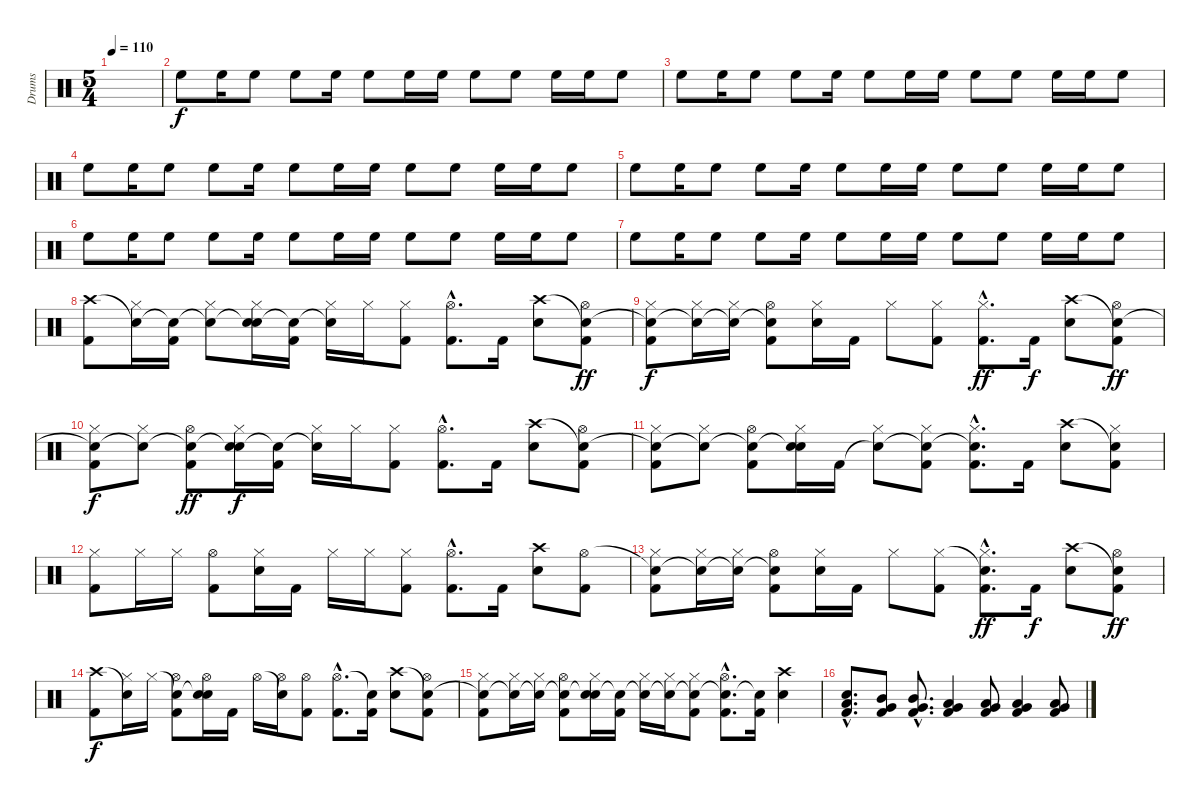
\track ("Drums" "Drums") {instrument percussion}
\staff {score}
\articulation defaults
\ts (5 4)
\tempo 110
\clef neutral
\ks c
|
"High Floor Tom (hit)".8 "High Floor Tom (hit)".16 "High Floor Tom (hit)".8 "High Floor Tom (hit)".8 "High Floor Tom (hit)".16 "High Floor Tom (hit)".8 "High Floor Tom (hit)".16 "High Floor Tom (hit)".16 "High Floor Tom (hit)".8 "High Floor Tom (hit)".8 "High Floor Tom (hit)".16 "High Floor Tom (hit)".16 "High Floor Tom (hit)".8 |
"High Floor Tom (hit)".8 "High Floor Tom (hit)".16 "High Floor Tom (hit)".8 "High Floor Tom (hit)".8 "High Floor Tom (hit)".16 "High Floor Tom (hit)".8 "High Floor Tom (hit)".16 "High Floor Tom (hit)".16 "High Floor Tom (hit)".8 "High Floor Tom (hit)".8 "High Floor Tom (hit)".16 "High Floor Tom (hit)".16 "High Floor Tom (hit)".8 |
"High Floor Tom (hit)".8 "High Floor Tom (hit)".16 "High Floor Tom (hit)".8 "High Floor Tom (hit)".8 "High Floor Tom (hit)".16 "High Floor Tom (hit)".8 "High Floor Tom (hit)".16 "High Floor Tom (hit)".16 "High Floor Tom (hit)".8 "High Floor Tom (hit)".8 "High Floor Tom (hit)".16 "High Floor Tom (hit)".16 "High Floor Tom (hit)".8 |
"High Floor Tom (hit)".8 "High Floor Tom (hit)".16 "High Floor Tom (hit)".8 "High Floor Tom (hit)".8 "High Floor Tom (hit)".16 "High Floor Tom (hit)".8 "High Floor Tom (hit)".16 "High Floor Tom (hit)".16 "High Floor Tom (hit)".8 "High Floor Tom (hit)".8 "High Floor Tom (hit)".16 "High Floor Tom (hit)".16 "High Floor Tom (hit)".8 |
"High Floor Tom (hit)".8 "High Floor Tom (hit)".16 "High Floor Tom (hit)".8 "High Floor Tom (hit)".8 "High Floor Tom (hit)".16 "High Floor Tom (hit)".8 "High Floor Tom (hit)".16 "High Floor Tom (hit)".16 "High Floor Tom (hit)".8 "High Floor Tom (hit)".8 "High Floor Tom (hit)".16 "High Floor Tom (hit)".16 "High Floor Tom (hit)".8 |
"High Floor Tom (hit)".8 "High Floor Tom (hit)".16 "High Floor Tom (hit)".8 "High Floor Tom (hit)".8 "High Floor Tom (hit)".16 "High Floor Tom (hit)".8 "High Floor Tom (hit)".16 "High Floor Tom (hit)".16 "High Floor Tom (hit)".8 "High Floor Tom (hit)".8 "High Floor Tom (hit)".16 "High Floor Tom (hit)".16 "High Floor Tom (hit)".8 |
("Crash high (hit)" "Kick (hit) 2").8 ("Snare (hit)"{t} "Hi-Hat (closed)").16 ("Snare (hit)"{t} "Kick (hit) 2").16 ("Snare (hit)"{t} "Hi-Hat (closed)").8 ("Snare (hit)"{t} "Hi-Hat (closed)" "Snare (hit) 2").16 ("Snare (hit)"{t} "Kick (hit) 2").16 ("Snare (hit)"{t} "Hi-Hat (closed)").16 "Hi-Hat (closed)".16 ("Hi-Hat (closed)" "Kick (hit) 2").8 ("Hi-Hat (open)"{hac} "Kick (hit) 2"{hac}).8{d} "Kick (hit) 2".16 ("Crash high (hit)" "Snare (hit) 2").8 ("Snare (hit)"{t} "Hi-Hat (open)" "Kick (hit) 2").8{dy ff} |
("Snare (hit)"{t} "Hi-Hat (closed)" "Kick (hit) 2").8{dy f} ("Snare (hit)"{t} "Hi-Hat (closed)").16 ("Snare (hit)"{t} "Hi-Hat (closed)").16 ("Snare (hit)"{t} "Hi-Hat (open)" "Kick (hit) 2").8 ("Hi-Hat (closed)" "Snare (hit) 2").16 "Kick (hit) 2".16 "Hi-Hat (closed)".8 ("Hi-Hat (closed)" "Kick (hit) 2").8 ("Hi-Hat (closed)"{hac} "Kick (hit) 2"{hac}).8{d dy ff} "Kick (hit) 2".16{dy f} ("Crash high (hit)" "Snare (hit) 2").8 ("Snare (hit)"{t} "Hi-Hat (open)" "Kick (hit) 2").8{dy ff} |
("Snare (hit)"{t} "Hi-Hat (closed)" "Kick (hit) 2").8{dy f} ("Snare (hit)"{t} "Hi-Hat (closed)").8 ("Snare (hit)"{t} "Hi-Hat (open)" "Kick (hit) 2").8{dy ff} ("Snare (hit)"{t} "Hi-Hat (closed)" "Snare (hit) 2").16{dy f} ("Snare (hit)"{t} "Kick (hit) 2").16 ("Snare (hit)"{t} "Hi-Hat (closed)").16 "Hi-Hat (closed)".16 ("Hi-Hat (closed)" "Kick (hit) 2").8 ("Hi-Hat (open)"{hac} "Kick (hit) 2"{hac}).8{d} "Kick (hit) 2".16 ("Crash high (hit)" "Snare (hit) 2").8 ("Snare (hit)"{t} "Hi-Hat (open)" "Kick (hit) 2").8 |
("Snare (hit)"{t} "Hi-Hat (closed)" "Kick (hit) 2").8 ("Snare (hit)"{t} "Hi-Hat (closed)").8 ("Snare (hit)"{t} "Hi-Hat (open)" "Kick (hit) 2").8 ("Snare (hit)"{t} "Hi-Hat (closed)" "Snare (hit) 2").16 "Kick (hit) 2".16 ("Snare (hit)"{t} "Hi-Hat (closed)").8 ("Snare (hit)"{t} "Hi-Hat (closed)" "Kick (hit) 2").8 ("Snare (hit)"{hac t} "Hi-Hat (closed)"{hac} "Kick (hit) 2"{hac}).8{d} "Kick (hit) 2".16 ("Crash high (hit)" "Snare (hit) 2").8 ("Snare (hit)"{t} "Hi-Hat (closed)" "Kick (hit) 2").8 |
("Hi-Hat (closed)" "Kick (hit) 2").8 "Hi-Hat (closed)".16 "Hi-Hat (closed)".16 ("Hi-Hat (open)" "Kick (hit) 2").8 ("Hi-Hat (closed)" "Snare (hit) 2").16 "Kick (hit) 2".16 "Hi-Hat (closed)".16 "Hi-Hat (closed)".16 ("Hi-Hat (closed)" "Kick (hit) 2").8 ("Hi-Hat (open)"{hac} "Kick (hit) 2"{hac}).8{d} "Kick (hit) 2".16 ("Crash high (hit)" "Snare (hit) 2").8 ("Hi-Hat (open)" "Kick (hit) 2").8 |
("Snare (hit)"{t} "Hi-Hat (closed)" "Kick (hit) 2").8 ("Snare (hit)"{t} "Hi-Hat (closed)").16 ("Snare (hit)"{t} "Hi-Hat (closed)").16 ("Snare (hit)"{t} "Hi-Hat (open)" "Kick (hit) 2").8 ("Hi-Hat (closed)" "Snare (hit) 2").16 "Kick (hit) 2".16 "Hi-Hat (closed)".8 ("Hi-Hat (closed)" "Kick (hit) 2").8 ("Snare (hit)"{hac t} "Hi-Hat (closed)"{hac} "Kick (hit) 2"{hac}).8{d dy ff} "Kick (hit) 2".16{dy f} ("Crash high (hit)" "Snare (hit) 2").8 ("Snare (hit)"{t} "Hi-Hat (open)" "Kick (hit) 2").8{dy ff} |
("Crash high (hit)" "Kick (hit) 2").8{dy f} ("Snare (hit)"{t} "Hi-Hat (closed)").16 "Hi-Hat (closed)".16 ("Snare (hit)"{t} "Hi-Hat (open)" "Kick (hit) 2").8 ("Snare (hit)"{t} "Hi-Hat (open)" "Snare (hit) 2").16 "Kick (hit) 2".16 "Hi-Hat (open)".16 ("Snare (hit)"{t} "Hi-Hat (open)").16 ("Hi-Hat (open)" "Kick (hit) 2").8 ("Hi-Hat (open)"{hac} "Kick (hit) 2"{hac}).8{d} ("Snare (hit)"{t} "Kick (hit) 2").16 ("Crash high (hit)" "Snare (hit) 2").8 ("Snare (hit)"{t} "Hi-Hat (open)" "Kick (hit) 2").8 |
("Snare (hit)"{t} "Hi-Hat (closed)" "Kick (hit) 2").8 ("Snare (hit)"{t} "Hi-Hat (closed)").16 ("Snare (hit)"{t} "Hi-Hat (closed)").16 ("Snare (hit)"{t} "Hi-Hat (open)" "Kick (hit) 2").8 ("Snare (hit)"{t} "Hi-Hat (closed)" "Snare (hit) 2").16 ("Snare (hit)"{t} "Kick (hit) 2").16 ("Snare (hit)"{t} "Hi-Hat (closed)").16 ("Snare (hit)"{t} "Hi-Hat (closed)").16 ("Snare (hit)"{t} "Hi-Hat (closed)" "Kick (hit) 2").8 ("Snare (hit)"{hac t} "Hi-Hat (open)"{hac} "Kick (hit) 2"{hac}).8{d} ("Snare (hit)"{t} "Kick (hit) 2").16 ("Crash high (hit)" "Snare (hit) 2").4 |
("Snare (hit) 2"{hac} "Low Floor Tom (hit)"{hac} "Kick (hit) 2"{hac}).8{d} ("Mid Tom (hit)" "Very Low Tom (hit)" "Kick (hit) 2").8 ("Mid Tom (hit)"{hac} "Very Low Tom (hit)"{hac} "Kick (hit) 2"{hac}).8{d} ("Low Floor Tom (hit)" "Very Low Tom (hit)" "Kick (hit) 2").4 ("Low Floor Tom (hit)" "Very Low Tom (hit)" "Kick (hit) 2").8 ("Low Floor Tom (hit)" "Very Low Tom (hit)" "Kick (hit) 2").4 ("Low Floor Tom (hit)" "Very Low Tom (hit)" "Kick (hit) 2").8
